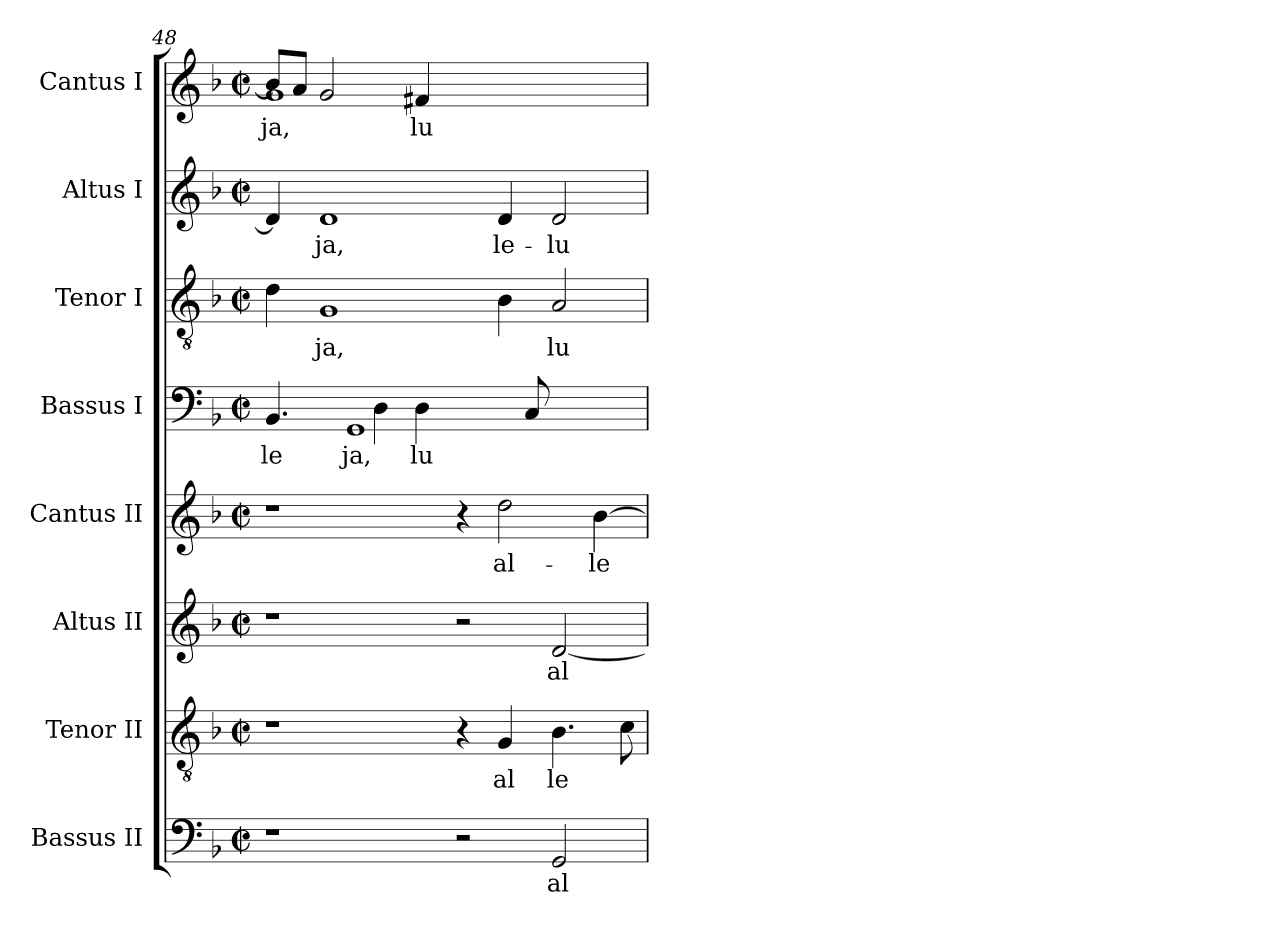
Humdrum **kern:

**kern	**text	**kern	**text	**kern	**text	**kern	**text	**kern	**text	**kern	**text	**kern	**text	**kern	**text
*part8	*part8	*part7	*part7	*part6	*part6	*part5	*part5	*part4	*part4	*part3	*part3	*part2	*part2	*part1	*part1
*staff8	*staff8	*staff7	*staff7	*staff6	*staff6	*staff5	*staff5	*staff4	*staff4	*staff3	*staff3	*staff2	*staff2	*staff1	*staff1
*I"Bassus II	*	*I"Tenor II	*	*I"Altus II	*	*I"Cantus II	*	*I"Bassus I	*	*I"Tenor I	*	*I"Altus I	*	*I"Cantus I	*
*clefF4	*	*clefGv2	*	*clefG2	*	*clefG2	*	*clefF4	*	*clefGv2	*	*clefG2	*	*clefG2	*
*k[b-]	*	*k[b-]	*	*k[b-]	*	*k[b-]	*	*k[b-]	*	*k[b-]	*	*k[b-]	*	*k[b-]	*
*F:	*	*F:	*	*F:	*	*F:	*	*F:	*	*F:	*	*F:	*	*F:	*
*M2/2	*	*M2/2	*	*M2/2	*	*M2/2	*	*M2/2	*	*M2/2	*	*M2/2	*	*M2/2	*
*met(c|)	*	*met(c|)	*	*met(c|)	*	*met(c|)	*	*met(c|)	*	*met(c|)	*	*met(c|)	*	*met(c|)	*
=48	=48	=48	=48	=48	=48	=48	=48	=48	=48	=48	=48	=48	=48	=48	=48
!	!	!	!	!	!	!	!	!	!LO:LY:b:cj	!	!	!	!	!	!LO:LY:b:cj
*	*	*	*	*	*	*	*	*^	*	*	*	*	*	*^	*
1r	.	1r	.	1r	.	1r	.	4.BB-/	2ryy	le	4d\	.	4d/]	.	8b-/L]	1g	-ja,
.	.	.	.	.	.	.	.	.	.	.	.	.	.	.	8a/J	.	.
!	!	!	!	!	!	!	!	!	!	!	!	!LO:LY:b:cj	!	!LO:LY:b:cj	!	!	!
.	.	.	.	.	.	.	.	.	.	.	1G	ja,	1d	-ja,	2g/	.	.
!	!	!	!	!	!	!	!	!	!	!LO:LY:b:cj	!	!	!	!	!	!	!
.	.	.	.	.	.	.	.	1GG	.	ja,	.	.	.	.	.	.	.
.	.	.	.	.	.	.	.	.	4D\	.	.	.	.	.	.	.	.
!	!	!	!	!	!	!	!	!	!	!LO:LY:b:cj	!	!	!	!	!	!	!LO:LY:b:cj
.	.	.	.	.	.	.	.	.	4D\	lu	.	.	.	.	4f#X/	.	-lu-
2r	.	4r	.	2r	.	4r	.	.	2ryy	.	.	.	.	.	1ryy	1ryy	.
!	!	!	!LO:LY:b:cj	!	!	!	!LO:LY:b:cj	!	!	!	!	!	!	!LO:LY:b:cj	!	!	!
.	.	4G/	al	.	.	2dd\	al-	.	.	.	4B-\	.	4d/	-le-	.	.	.
.	.	.	.	.	.	.	.	8C/	.	.	.	.	.	.	.	.	.
!	!LO:LY:b:cj	!	!LO:LY:b:cj	!	!LO:LY:b:cj	!	!	!	!	!	!	!LO:LY:b:cj	!	!LO:LY:b:cj	!	!	!
2GG/	al	4.B-\	le	[<2d/	al-	.	.	2ryy	2ryy	.	2A/	lu	2d/	-lu-	.	.	.
!	!	!	!	!	!	!	!LO:LY:b:cj	!	!	!	!	!	!	!	!	!	!
.	.	.	.	.	.	[>4b-\	-le-	.	.	.	.	.	.	.	.	.	.
.	.	8c\	.	.	.	.	.	.	.	.	.	.	.	.	.	.	.
*	*	*	*	*	*	*	*	*v	*v	*	*	*	*	*	*v	*v	*
=	=	=	=	=	=	=	=	=	=	=	=	=	=	=	=
*-	*-	*-	*-	*-	*-	*-	*-	*-	*-	*-	*-	*-	*-	*-	*-
